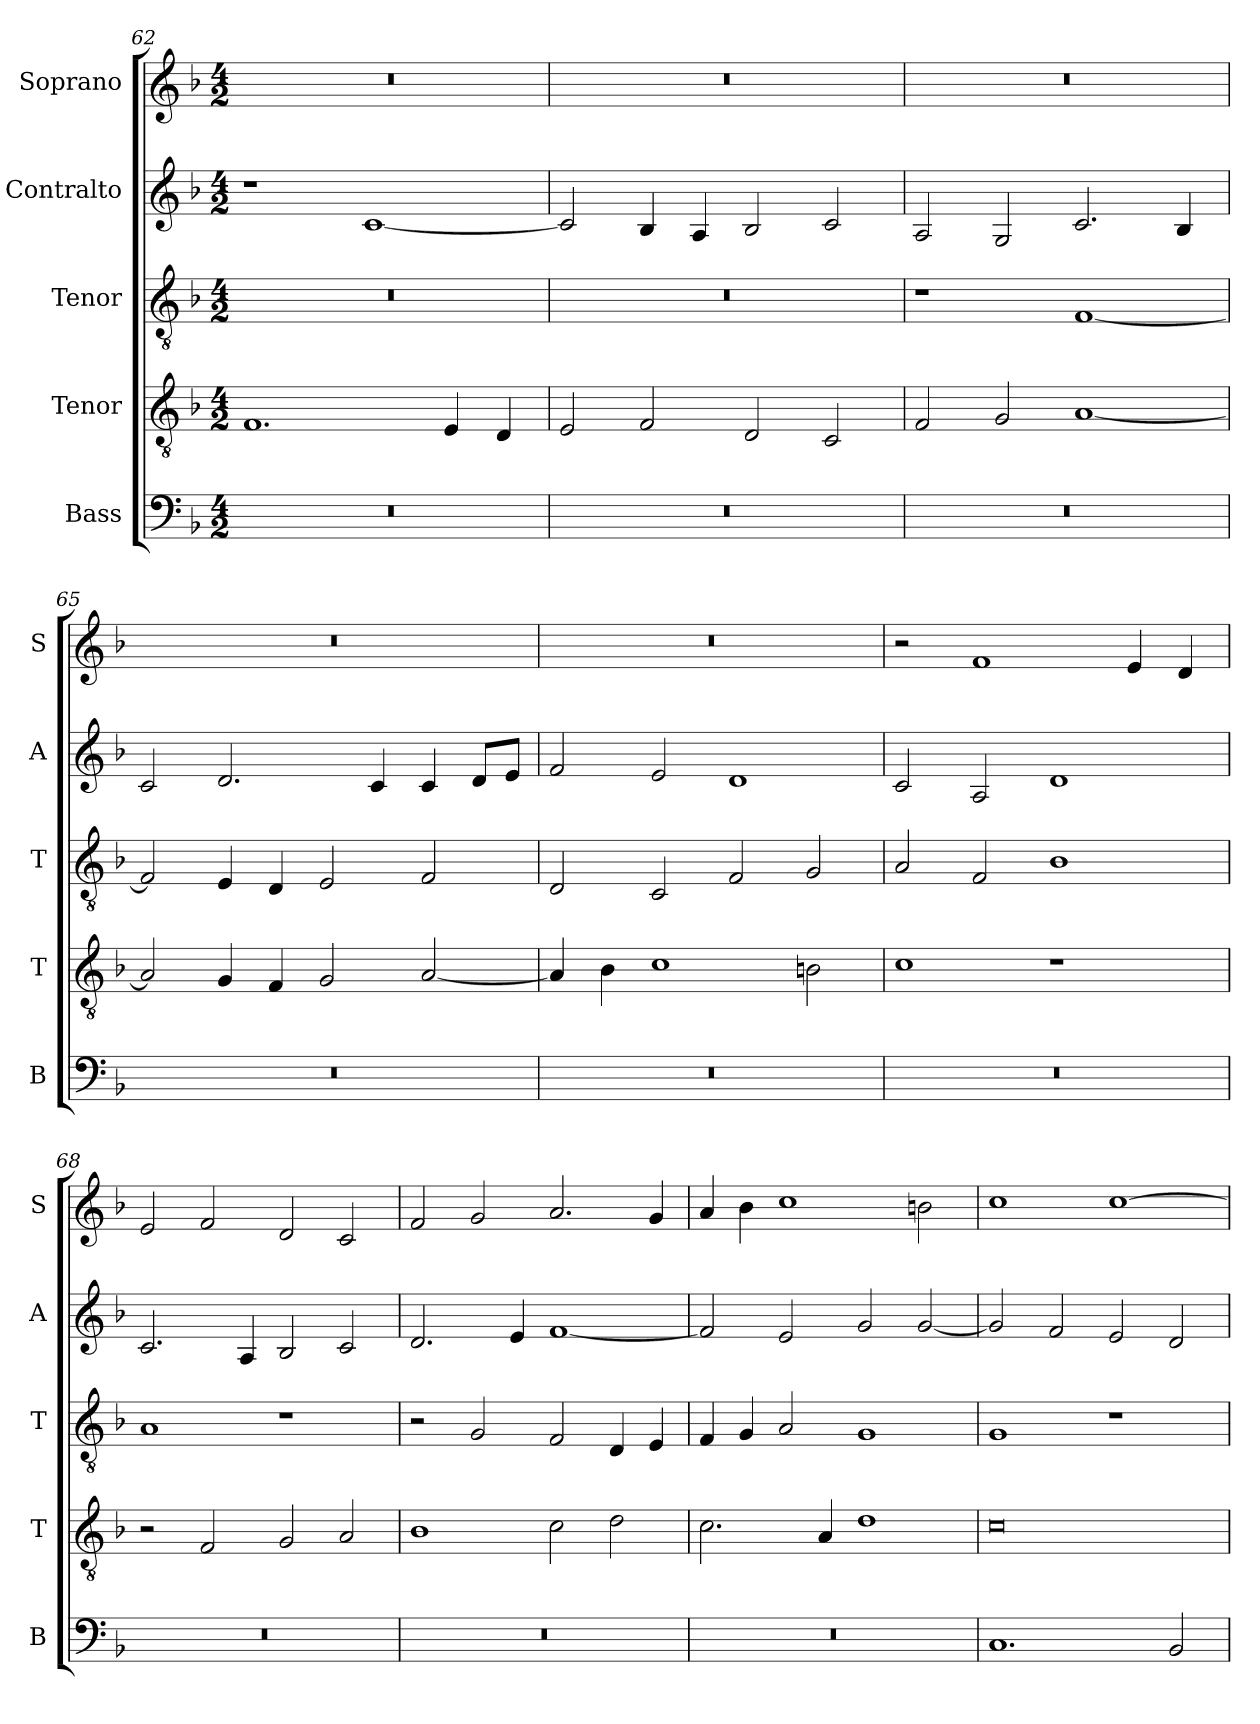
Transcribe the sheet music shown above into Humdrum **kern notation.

**kern	**kern	**kern	**kern	**kern
*part5	*part4	*part3	*part2	*part1
*staff5	*staff4	*staff3	*staff2	*staff1
*I"Bass	*I"Tenor	*I"Tenor	*I"Contralto	*I"Soprano
*I'B	*I'T	*I'T	*I'A	*I'S
*clefF4	*clefGv2	*clefGv2	*clefG2	*clefG2
*k[b-]	*k[b-]	*k[b-]	*k[b-]	*k[b-]
*F:ion	*F:ion	*F:ion	*F:ion	*F:ion
*M4/2	*M4/2	*M4/2	*M4/2	*M4/2
=62	=62	=62	=62	=62
0r	1.F	0r	1r	0r
.	.	.	[1c	.
.	4E	.	.	.
.	4D	.	.	.
=63	=63	=63	=63	=63
0r	2E	0r	2c]	0r
.	2F	.	4B-	.
.	.	.	4A	.
.	2D	.	2B-	.
.	2C	.	2c	.
=64	=64	=64	=64	=64
0r	2F	1r	2A	0r
.	2G	.	2G	.
.	[1A	[1F	2.c	.
.	.	.	4B-	.
=65	=65	=65	=65	=65
0r	2A]	2F]	2c	0r
.	4G	4E	2.d	.
.	4F	4D	.	.
.	2G	2E	.	.
.	.	.	4c	.
.	[2A	2F	4c	.
.	.	.	8d/L	.
.	.	.	8e/J	.
=66	=66	=66	=66	=66
0r	4A]	2D	2f	0r
.	4B-	.	.	.
.	1c	2C	2e	.
.	.	2F	1d	.
.	2Bn	2G	.	.
=67	=67	=67	=67	=67
0r	1c	2A	2c	2r
.	.	2F	2A	1f
.	1r	1B-	1d	.
.	.	.	.	4e
.	.	.	.	4d
=68	=68	=68	=68	=68
0r	2r	1A	2.c	2e
.	2F	.	.	2f
.	.	.	4A	.
.	2G	1r	2B-	2d
.	2A	.	2c	2c
=69	=69	=69	=69	=69
0r	1B-	2r	2.d	2f
.	.	2G	.	2g
.	.	.	4e	.
.	2c	2F	[1f	2.a
.	2d	4D	.	.
.	.	4E	.	4g
=70	=70	=70	=70	=70
0r	2.c	4F	2f]	4a
.	.	4G	.	4b-
.	.	2A	2e	1cc
.	4A	.	.	.
.	1d	1G	2g	.
.	.	.	[2g	2bn
=71	=71	=71	=71	=71
1.C	0c	1G	2g]	1cc
.	.	.	2f	.
.	.	1r	2e	[1cc
2BB-	.	.	2d	.
=	=	=	=	=
*-	*-	*-	*-	*-
